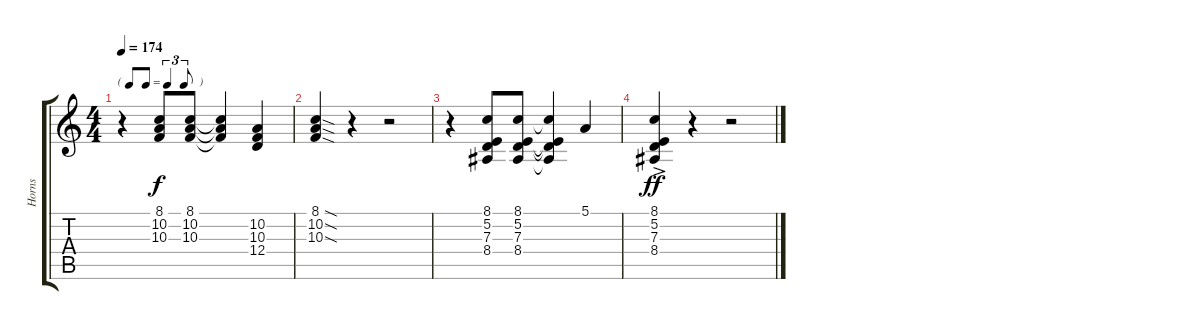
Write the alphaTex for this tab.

\track ("Horns" "Horns") {instrument brasssection}
\staff {score tabs}
\tuning (E4 B3 G3 D3 A2 E2) {hide}
\ts (4 4)
\tf triplet8th
\tempo 174
\clef g2
\ks c
r.4{dy f} (8.1 10.2 10.3).8 (8.1 10.2 10.3).8 (8.1{t} 10.2{t} 10.3{t}).4 (10.2 10.3 12.4).4 |
(8.1{sod} 10.2{sod} 10.3{sod}).4 r.4 r.2 |
r.4 (8.1 5.2 7.3 8.4).8 (8.1 5.2 7.3 8.4).8 (8.1{t} 5.2{t} 7.3{t} 8.4{t}).4 5.1.4 |
(8.1{ac} 5.2{ac} 7.3{ac} 8.4{ac}).4{dy ff} r.4 r.2
